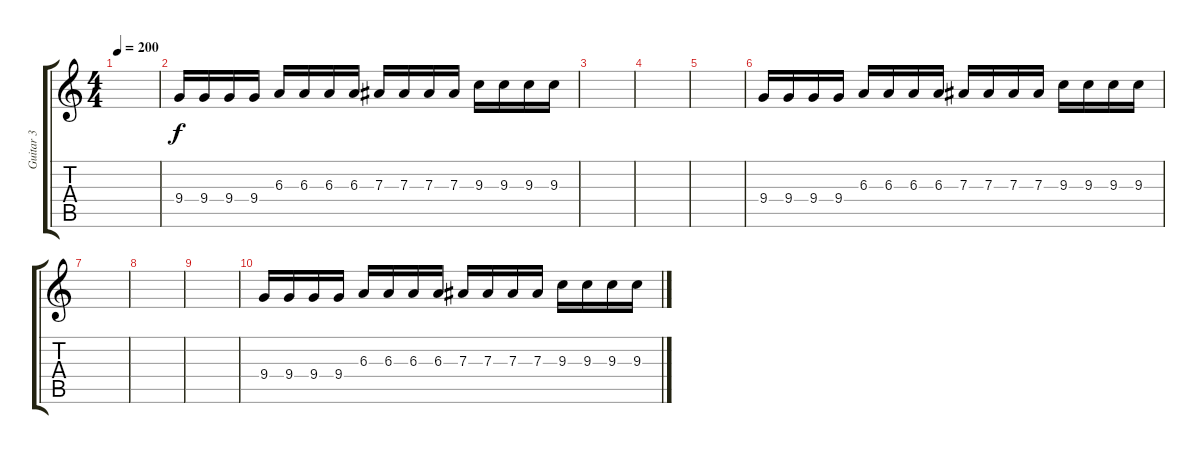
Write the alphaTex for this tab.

\track ("Guitar 3" "Guitar 3") {instrument distortionguitar}
\staff {score tabs}
\tuning (C4 G3 Eb3 Bb2 F2 C2) {hide}
\ts (4 4)
\tempo 200
\clef g2
\ks c
|
9.4.16 9.4.16 9.4.16 9.4.16 6.3.16 6.3.16 6.3.16 6.3.16 7.3.16 7.3.16 7.3.16 7.3.16 9.3.16 9.3.16 9.3.16 9.3.16 |
|
|
|
9.4.16 9.4.16 9.4.16 9.4.16 6.3.16 6.3.16 6.3.16 6.3.16 7.3.16 7.3.16 7.3.16 7.3.16 9.3.16 9.3.16 9.3.16 9.3.16 |
|
|
|
9.4.16 9.4.16 9.4.16 9.4.16 6.3.16 6.3.16 6.3.16 6.3.16 7.3.16 7.3.16 7.3.16 7.3.16 9.3.16 9.3.16 9.3.16 9.3.16
